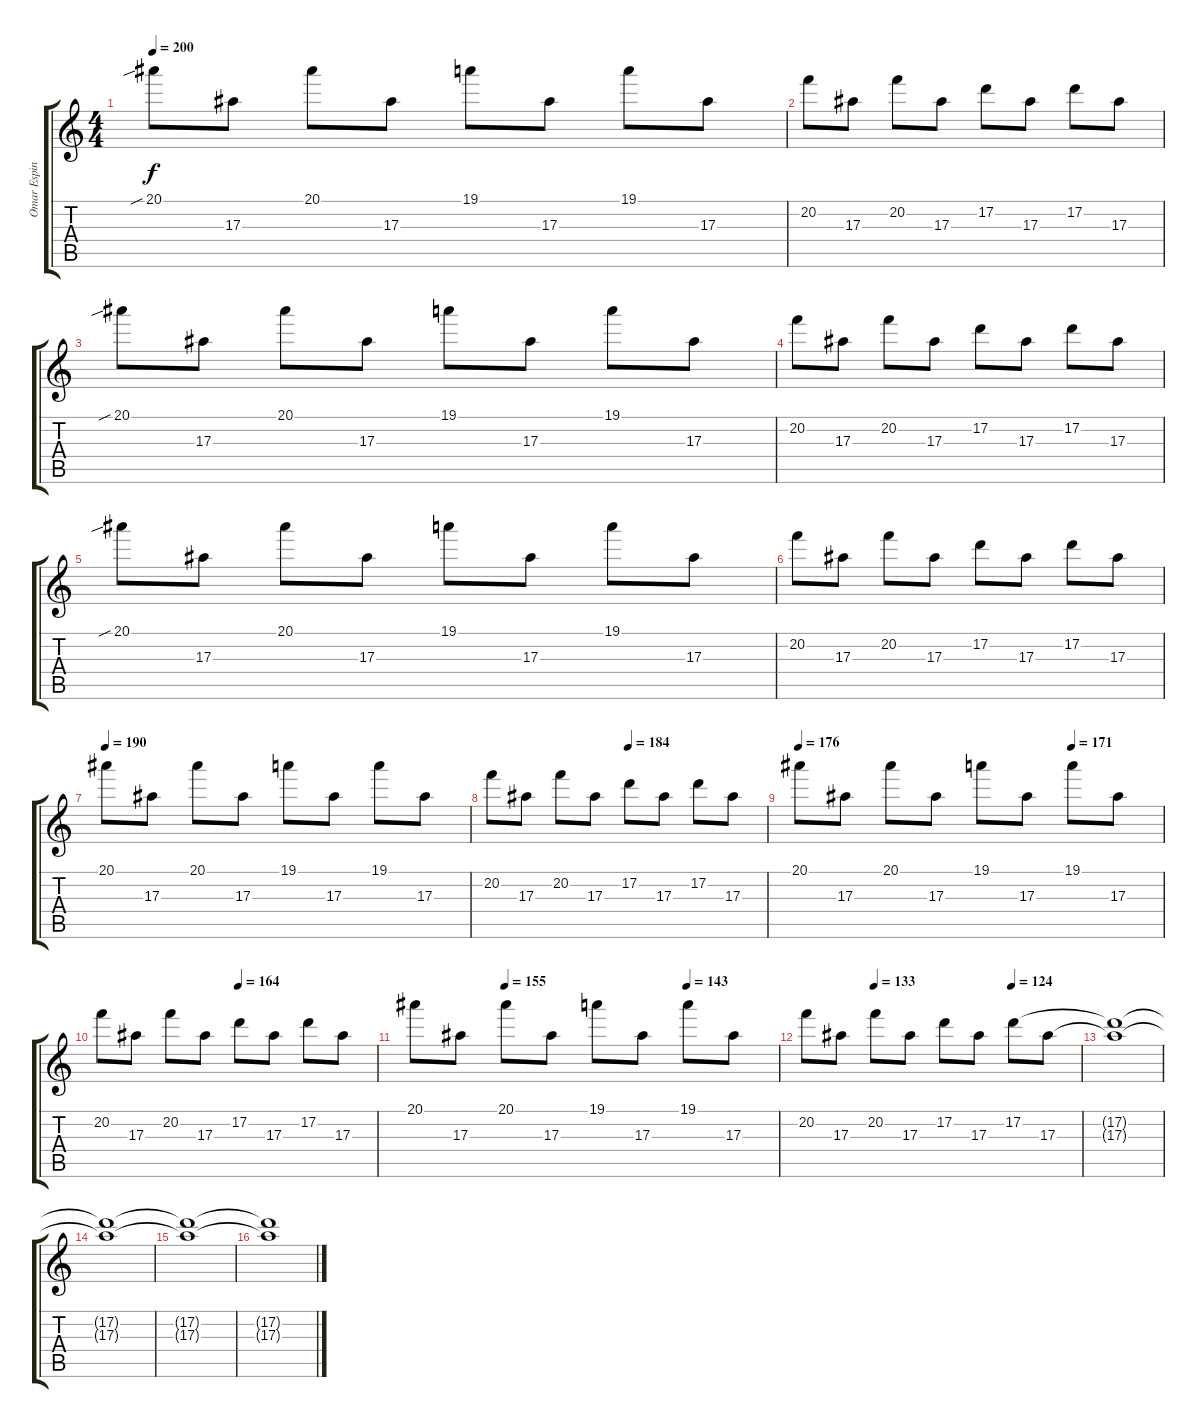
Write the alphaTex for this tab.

\track ("Omar Espinosa - Guitar" "Omar Espin") {instrument distortionguitar}
\staff {score tabs}
\tuning (D4 A3 F3 C3 G2 C2) {hide}
\ts (4 4)
\tempo 200
\clef g2
\ks c
20.1{sib}.8{dy f} 17.3.8 20.1.8 17.3.8 19.1.8 17.3.8 19.1.8 17.3.8 |
20.2.8 17.3.8 20.2.8 17.3.8 17.2.8 17.3.8 17.2.8 17.3.8 |
20.1{sib}.8 17.3.8 20.1.8 17.3.8 19.1.8 17.3.8 19.1.8 17.3.8 |
20.2.8 17.3.8 20.2.8 17.3.8 17.2.8 17.3.8 17.2.8 17.3.8 |
20.1{sib}.8 17.3.8 20.1.8 17.3.8 19.1.8 17.3.8 19.1.8 17.3.8 |
20.2.8 17.3.8 20.2.8 17.3.8 17.2.8 17.3.8 17.2.8 17.3.8 |
\tempo 190
20.1.8 17.3.8 20.1.8 17.3.8 19.1.8 17.3.8 19.1.8 17.3.8 |
\tempo (184 0.5)
20.2.8 17.3.8 20.2.8 17.3.8 17.2.8 17.3.8 17.2.8 17.3.8 |
\tempo 176
\tempo (171 0.75)
20.1.8 17.3.8 20.1.8 17.3.8 19.1.8 17.3.8 19.1.8 17.3.8 |
\tempo (164 0.5)
20.2.8 17.3.8 20.2.8 17.3.8 17.2.8 17.3.8 17.2.8 17.3.8 |
\tempo (155 0.25)
\tempo (143 0.75)
20.1.8 17.3.8 20.1.8 17.3.8 19.1.8 17.3.8 19.1.8 17.3.8 |
\tempo (133 0.25)
\tempo (124 0.75)
20.2.8 17.3.8 20.2.8 17.3.8 17.2.8 17.3.8 17.2.8 17.3.8 |
(17.2{t} 17.3{t}).1{volume 0} |
(17.2{t} 17.3{t}).1 |
(17.2{t} 17.3{t}).1 |
(17.2{t} 17.3{t}).1
